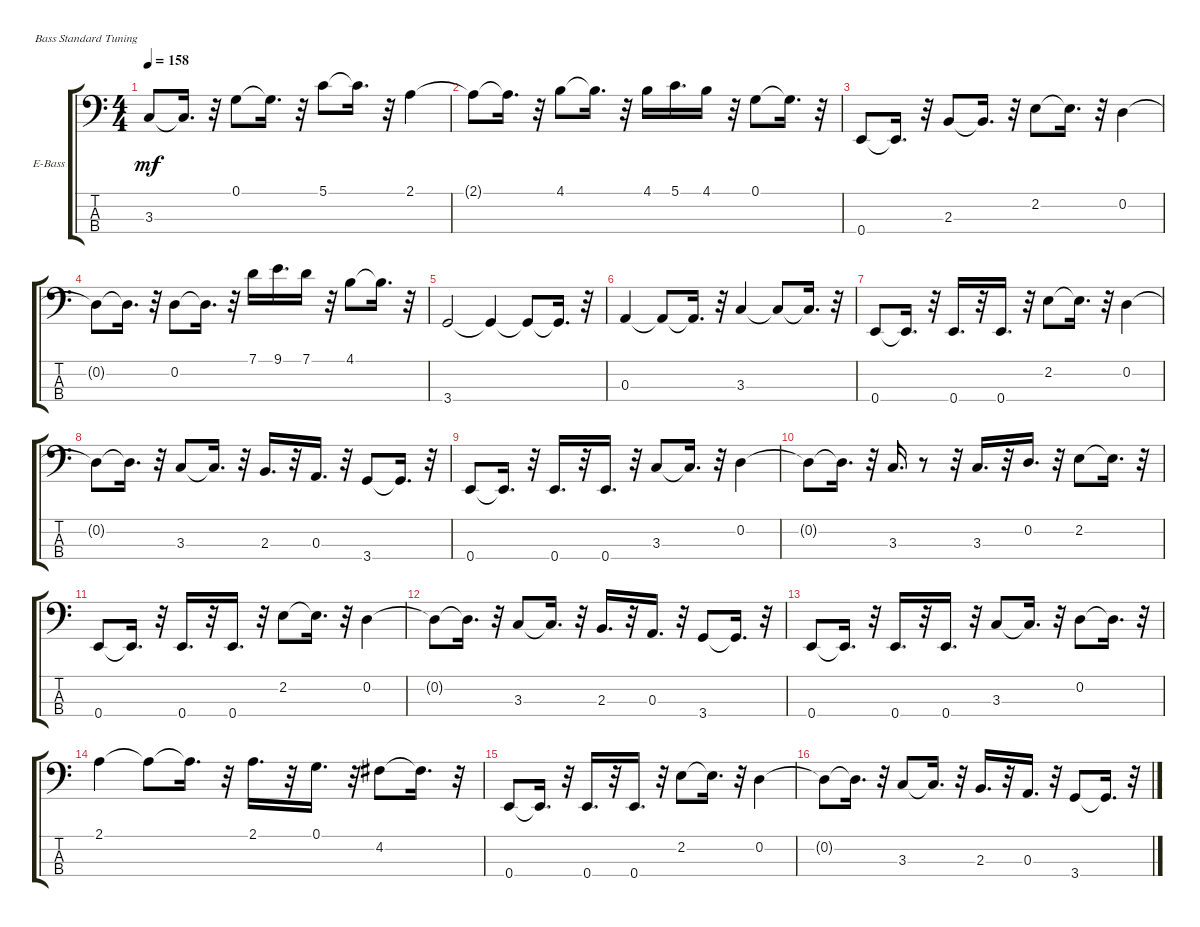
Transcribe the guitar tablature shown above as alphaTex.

\bracketExtendMode groupsimilarinstruments
\firstSystemTrackNameOrientation horizontal
\otherSystemsTrackNameOrientation horizontal
\track ("" "E-Bass") {instrument electricbassfinger}
\staff {score tabs}
\tuning (G2 D2 A1 E1)
\ts (4 4)
\tempo 158
\clef f4
\ks c
3.3.8{dy mf} 3.3{t}.16{d} r.32 0.1.8 0.1{t}.16{d} r.32 5.1.8 5.1{t}.16{d} r.32 2.1.4 |
2.1{t}.8 2.1{t}.16{d} r.32 4.1.8 4.1{t}.16{d} r.32 4.1.16 5.1.16{d} 4.1.16 r.32 0.1.8 0.1{t}.16{d} r.32 |
0.4.8 0.4{t}.16{d} r.32 2.3.8 2.3{t}.16{d} r.32 2.2.8 2.2{t}.16{d} r.32 0.2.4 |
0.2{t}.8 0.2{t}.16{d} r.32 0.2.8 0.2{t}.16{d} r.32 7.1.16 9.1.16{d} 7.1.16 r.32 4.1.8 4.1{t}.16{d} r.32 |
3.4.2 3.4{t}.4 3.4{t}.8 3.4{t}.16{d} r.32 |
0.3.4 0.3{t}.8 0.3{t}.16{d} r.32 3.3.4 3.3{t}.8 3.3{t}.16{d} r.32 |
0.4.8 0.4{t}.16{d} r.32 0.4.16{d} r.32 0.4.16{d} r.32 2.2.8 2.2{t}.16{d} r.32 0.2.4 |
0.2{t}.8 0.2{t}.16{d} r.32 3.3.8 3.3{t}.16{d} r.32 2.3.16{d} r.32 0.3.16{d} r.32 3.4.8 3.4{t}.16{d} r.32 |
0.4.8 0.4{t}.16{d} r.32 0.4.16{d} r.32 0.4.16{d} r.32 3.3.8 3.3{t}.16{d} r.32 0.2.4 |
0.2{t}.8 0.2{t}.16{d} r.32 3.3.16{d} r.8 r.32 3.3.16{d} r.32 0.2.16{d} r.32 2.2.8 2.2{t}.16{d} r.32 |
0.4.8 0.4{t}.16{d} r.32 0.4.16{d} r.32 0.4.16{d} r.32 2.2.8 2.2{t}.16{d} r.32 0.2.4 |
0.2{t}.8 0.2{t}.16{d} r.32 3.3.8 3.3{t}.16{d} r.32 2.3.16{d} r.32 0.3.16{d} r.32 3.4.8 3.4{t}.16{d} r.32 |
0.4.8 0.4{t}.16{d} r.32 0.4.16{d} r.32 0.4.16{d} r.32 3.3.8 3.3{t}.16{d} r.32 0.2.8 0.2{t}.16{d} r.32 |
2.1.4 2.1{t}.8 2.1{t}.16{d} r.32 2.1.16{d} r.32 0.1.16{d} r.32 4.2.8 4.2{t}.16{d} r.32 |
0.4.8 0.4{t}.16{d} r.32 0.4.16{d} r.32 0.4.16{d} r.32 2.2.8 2.2{t}.16{d} r.32 0.2.4 |
0.2{t}.8 0.2{t}.16{d} r.32 3.3.8 3.3{t}.16{d} r.32 2.3.16{d} r.32 0.3.16{d} r.32 3.4.8 3.4{t}.16{d} r.32
